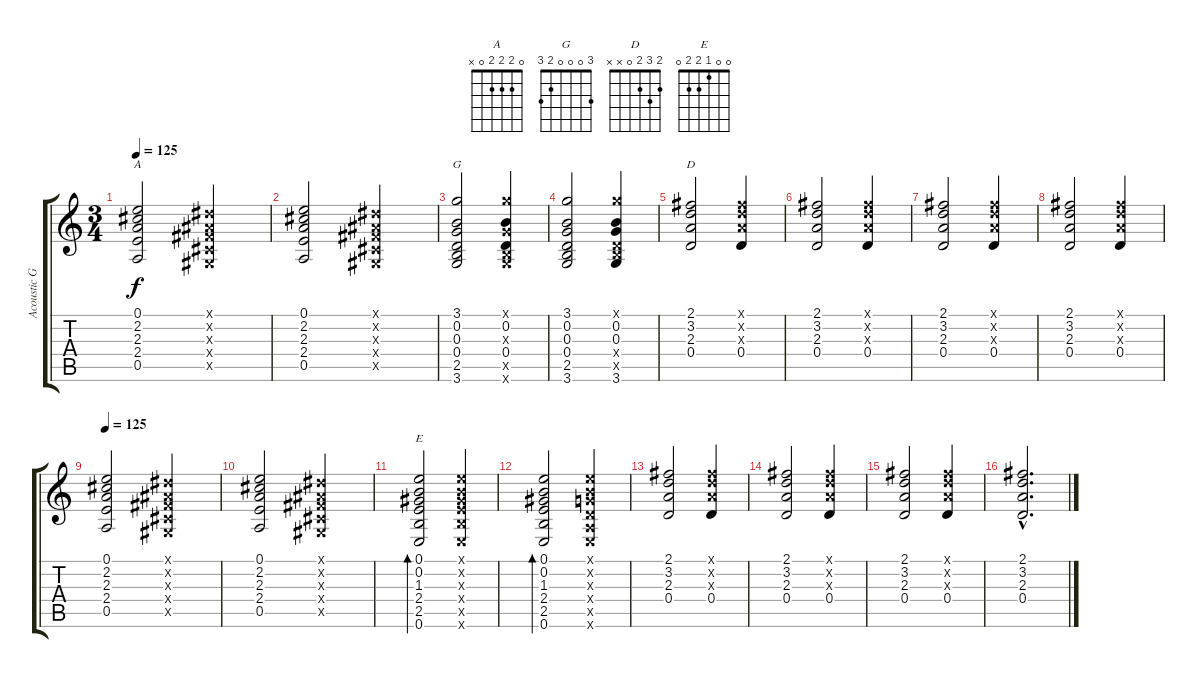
\track ("Acoustic Guitar" "Acoustic G") {instrument acousticguitarsteel}
\staff {score tabs}
\tuning (E4 B3 G3 D3 A2 E2) {hide}
\chord ("A" 0 2 2 2 0 x)
\chord ("G" 3 0 0 0 2 3)
\chord ("D" 2 3 2 0 x x)
\chord ("E" 0 0 1 2 2 0)
\ts (3 4)
\tempo 125
\clef g2
\ks c
(0.1 2.2 2.3 2.4 0.5).2{ch "A" dy f} (-1.1{x} -1.2{x} -1.3{x} -1.4{x} -1.5{x}).4 |
(0.1 2.2 2.3 2.4 0.5).2 (-1.1{x} -1.2{x} -1.3{x} -1.4{x} -1.5{x}).4 |
(3.1 0.2 0.3 0.4 2.5 3.6).2{ch "G"} (3.1{x} 0.2 0.3{x} 0.4 2.5{x} 3.6{x}).4 |
(3.1 0.2 0.3 0.4 2.5 3.6).2 (3.1{x} 0.2 0.3 0.4{x} 2.5{x} 3.6).4 |
(2.1 3.2 2.3 0.4).2{ch "D"} (2.1{x} 3.2{x} 2.3{x} 0.4).4 |
(2.1 3.2 2.3 0.4).2 (2.1{x} 3.2{x} 2.3{x} 0.4).4 |
(2.1 3.2 2.3 0.4).2 (2.1{x} 3.2{x} 2.3{x} 0.4).4 |
(2.1 3.2 2.3 0.4).2 (2.1{x} 3.2{x} 2.3{x} 0.4).4 |
\tempo 125
(0.1 2.2 2.3 2.4 0.5).2 (-1.1{x} -1.2{x} -1.3{x} -1.4{x} -1.5{x}).4 |
(0.1 2.2 2.3 2.4 0.5).2 (-1.1{x} -1.2{x} -1.3{x} -1.4{x} -1.5{x}).4 |
(0.1 0.2 1.3 2.4 2.5 0.6).2{bd 30 ch "E"} (0.1{x} 0.2{x} 1.3{x} 2.4{x} 2.5{x} 0.6{x}).4 |
(0.1 0.2 1.3 2.4 2.5 0.6).2{bd 30} (0.1{x} 0.2{x} 0.3{x} 0.4{x} 0.5{x} 0.6{x}).4 |
(2.1 3.2 2.3 0.4).2 (2.1{x} 3.2{x} 2.3{x} 0.4).4 |
(2.1 3.2 2.3 0.4).2 (2.1{x} 3.2{x} 2.3{x} 0.4).4 |
(2.1 3.2 2.3 0.4).2 (2.1{x} 3.2{x} 2.3{x} 0.4).4 |
(2.1{hac} 3.2{hac} 2.3{hac} 0.4{hac}).2{d}
